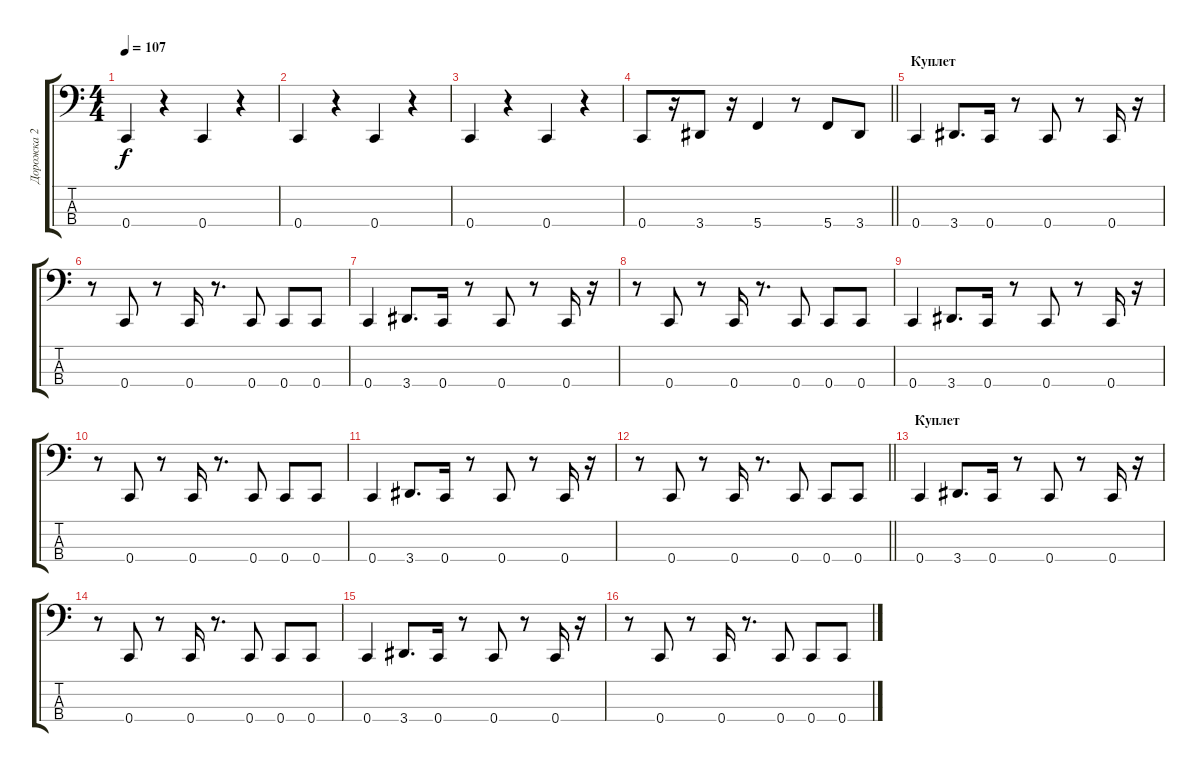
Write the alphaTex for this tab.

\track ("Дорожка 2" "Дорожка 2") {instrument electricbassfinger}
\staff {score tabs}
\tuning (Eb2 Bb1 F1 C1) {hide}
\ts (4 4)
\tempo 107
\clef f4
\ks c
0.4.4{dy f} r.4 0.4.4 r.4 |
0.4.4 r.4 0.4.4 r.4 |
0.4.4 r.4 0.4.4 r.4 |
\barLineRight lightlight
0.4.8 r.16 3.4.8 r.16 5.4.4 r.8 5.4.8 3.4.8 |
\section ("" "Куплет")
0.4.4 3.4.8{d} 0.4.16 r.8 0.4.8 r.8 0.4.16 r.16 |
r.8 0.4.8 r.8 0.4.16 r.8{d} 0.4.8 0.4.8 0.4.8 |
0.4.4 3.4.8{d} 0.4.16 r.8 0.4.8 r.8 0.4.16 r.16 |
r.8 0.4.8 r.8 0.4.16 r.8{d} 0.4.8 0.4.8 0.4.8 |
0.4.4 3.4.8{d} 0.4.16 r.8 0.4.8 r.8 0.4.16 r.16 |
r.8 0.4.8 r.8 0.4.16 r.8{d} 0.4.8 0.4.8 0.4.8 |
0.4.4 3.4.8{d} 0.4.16 r.8 0.4.8 r.8 0.4.16 r.16 |
\barLineRight lightlight
r.8 0.4.8 r.8 0.4.16 r.8{d} 0.4.8 0.4.8 0.4.8 |
\section ("" "Куплет")
0.4.4 3.4.8{d} 0.4.16 r.8 0.4.8 r.8 0.4.16 r.16 |
r.8 0.4.8 r.8 0.4.16 r.8{d} 0.4.8 0.4.8 0.4.8 |
0.4.4 3.4.8{d} 0.4.16 r.8 0.4.8 r.8 0.4.16 r.16 |
r.8 0.4.8 r.8 0.4.16 r.8{d} 0.4.8 0.4.8 0.4.8
